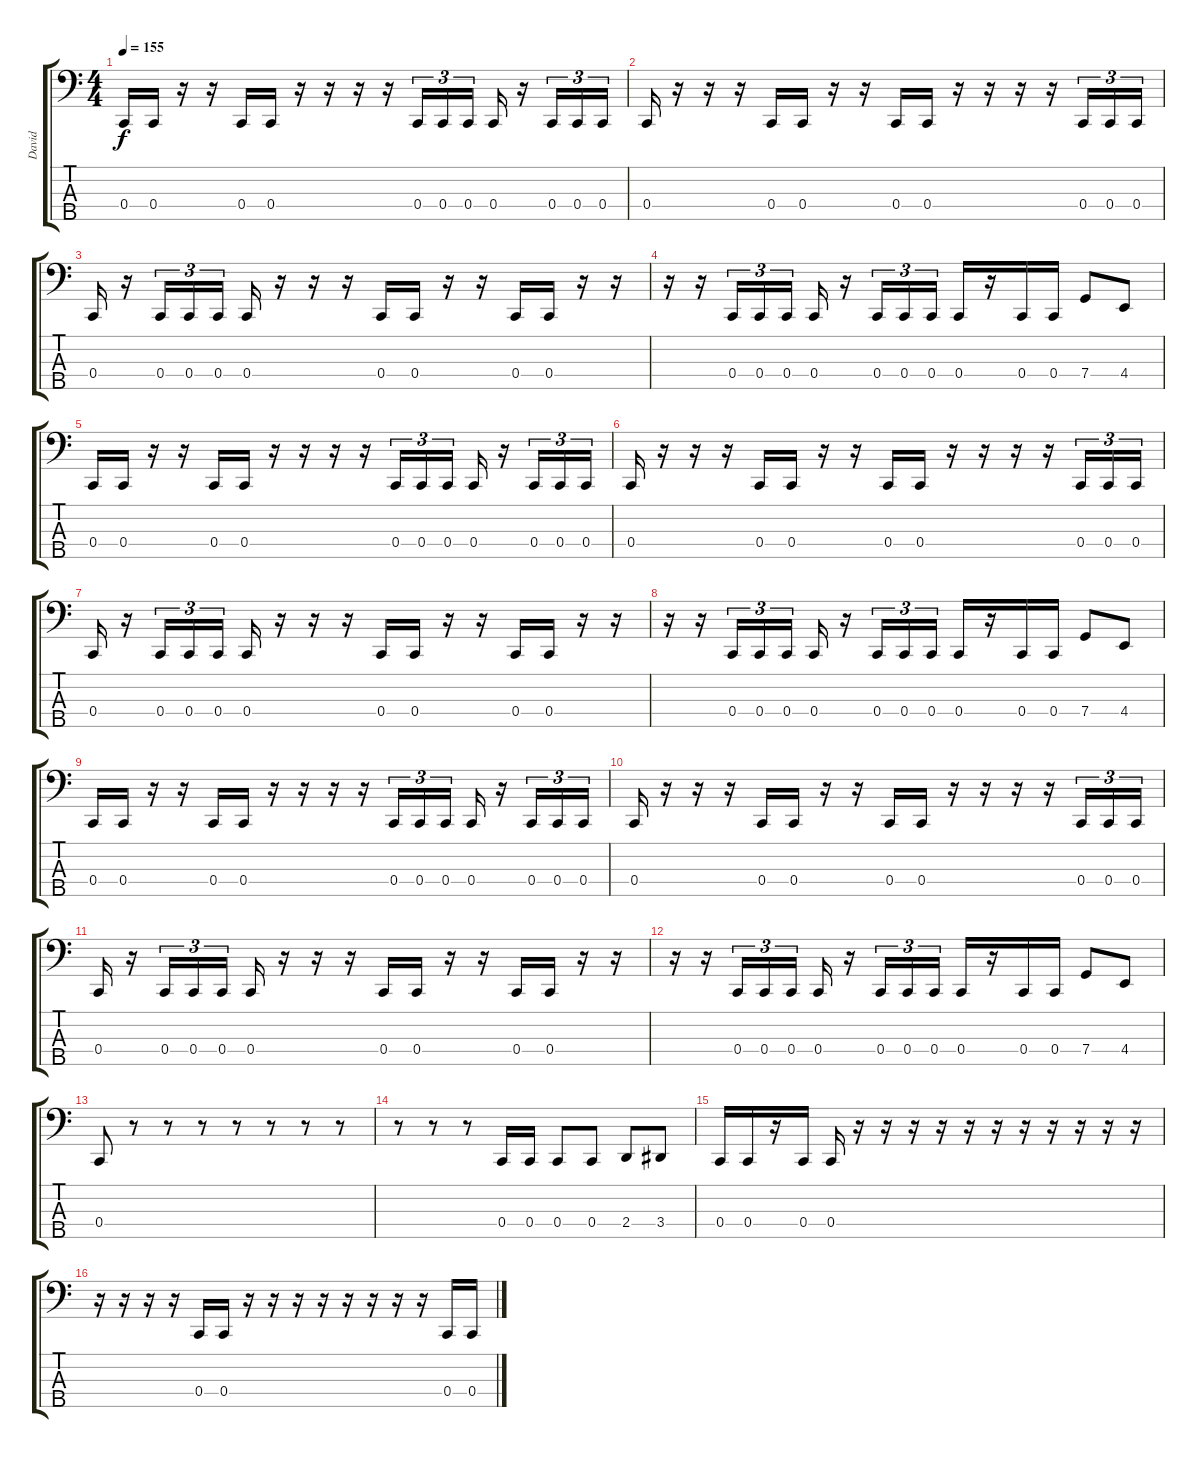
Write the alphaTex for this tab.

\track ("David" "David") {instrument electricbasspick}
\staff {score tabs}
\tuning (F2 C2 G1 C1 A0) {hide}
\ts (4 4)
\tempo 155
\clef f4
\ks c
0.4.16{dy f} 0.4.16 r.16 r.16 0.4.16 0.4.16 r.16 r.16 r.16 r.16 0.4.16{tu (3 2)} 0.4.16{tu (3 2)} 0.4.16{tu (3 2)} 0.4.16 r.16 0.4.16{tu (3 2)} 0.4.16{tu (3 2)} 0.4.16{tu (3 2)} |
0.4.16 r.16 r.16 r.16 0.4.16 0.4.16 r.16 r.16 0.4.16 0.4.16 r.16 r.16 r.16 r.16 0.4.16{tu (3 2)} 0.4.16{tu (3 2)} 0.4.16{tu (3 2)} |
0.4.16 r.16 0.4.16{tu (3 2)} 0.4.16{tu (3 2)} 0.4.16{tu (3 2)} 0.4.16 r.16 r.16 r.16 0.4.16 0.4.16 r.16 r.16 0.4.16 0.4.16 r.16 r.16 |
r.16 r.16 0.4.16{tu (3 2)} 0.4.16{tu (3 2)} 0.4.16{tu (3 2)} 0.4.16 r.16 0.4.16{tu (3 2)} 0.4.16{tu (3 2)} 0.4.16{tu (3 2)} 0.4.16 r.16 0.4.16 0.4.16 7.4.8 4.4.8 |
0.4.16 0.4.16 r.16 r.16 0.4.16 0.4.16 r.16 r.16 r.16 r.16 0.4.16{tu (3 2)} 0.4.16{tu (3 2)} 0.4.16{tu (3 2)} 0.4.16 r.16 0.4.16{tu (3 2)} 0.4.16{tu (3 2)} 0.4.16{tu (3 2)} |
0.4.16 r.16 r.16 r.16 0.4.16 0.4.16 r.16 r.16 0.4.16 0.4.16 r.16 r.16 r.16 r.16 0.4.16{tu (3 2)} 0.4.16{tu (3 2)} 0.4.16{tu (3 2)} |
0.4.16 r.16 0.4.16{tu (3 2)} 0.4.16{tu (3 2)} 0.4.16{tu (3 2)} 0.4.16 r.16 r.16 r.16 0.4.16 0.4.16 r.16 r.16 0.4.16 0.4.16 r.16 r.16 |
r.16 r.16 0.4.16{tu (3 2)} 0.4.16{tu (3 2)} 0.4.16{tu (3 2)} 0.4.16 r.16 0.4.16{tu (3 2)} 0.4.16{tu (3 2)} 0.4.16{tu (3 2)} 0.4.16 r.16 0.4.16 0.4.16 7.4.8 4.4.8 |
0.4.16 0.4.16 r.16 r.16 0.4.16 0.4.16 r.16 r.16 r.16 r.16 0.4.16{tu (3 2)} 0.4.16{tu (3 2)} 0.4.16{tu (3 2)} 0.4.16 r.16 0.4.16{tu (3 2)} 0.4.16{tu (3 2)} 0.4.16{tu (3 2)} |
0.4.16 r.16 r.16 r.16 0.4.16 0.4.16 r.16 r.16 0.4.16 0.4.16 r.16 r.16 r.16 r.16 0.4.16{tu (3 2)} 0.4.16{tu (3 2)} 0.4.16{tu (3 2)} |
0.4.16 r.16 0.4.16{tu (3 2)} 0.4.16{tu (3 2)} 0.4.16{tu (3 2)} 0.4.16 r.16 r.16 r.16 0.4.16 0.4.16 r.16 r.16 0.4.16 0.4.16 r.16 r.16 |
r.16 r.16 0.4.16{tu (3 2)} 0.4.16{tu (3 2)} 0.4.16{tu (3 2)} 0.4.16 r.16 0.4.16{tu (3 2)} 0.4.16{tu (3 2)} 0.4.16{tu (3 2)} 0.4.16 r.16 0.4.16 0.4.16 7.4.8 4.4.8 |
0.4.8 r.8 r.8 r.8 r.8 r.8 r.8 r.8 |
r.8 r.8 r.8 0.4.16 0.4.16 0.4.8 0.4.8 2.4.8 3.4.8 |
0.4.16 0.4.16 r.16 0.4.16 0.4.16 r.16 r.16 r.16 r.16 r.16 r.16 r.16 r.16 r.16 r.16 r.16 |
r.16 r.16 r.16 r.16 0.4.16 0.4.16 r.16 r.16 r.16 r.16 r.16 r.16 r.16 r.16 0.4.16 0.4.16
